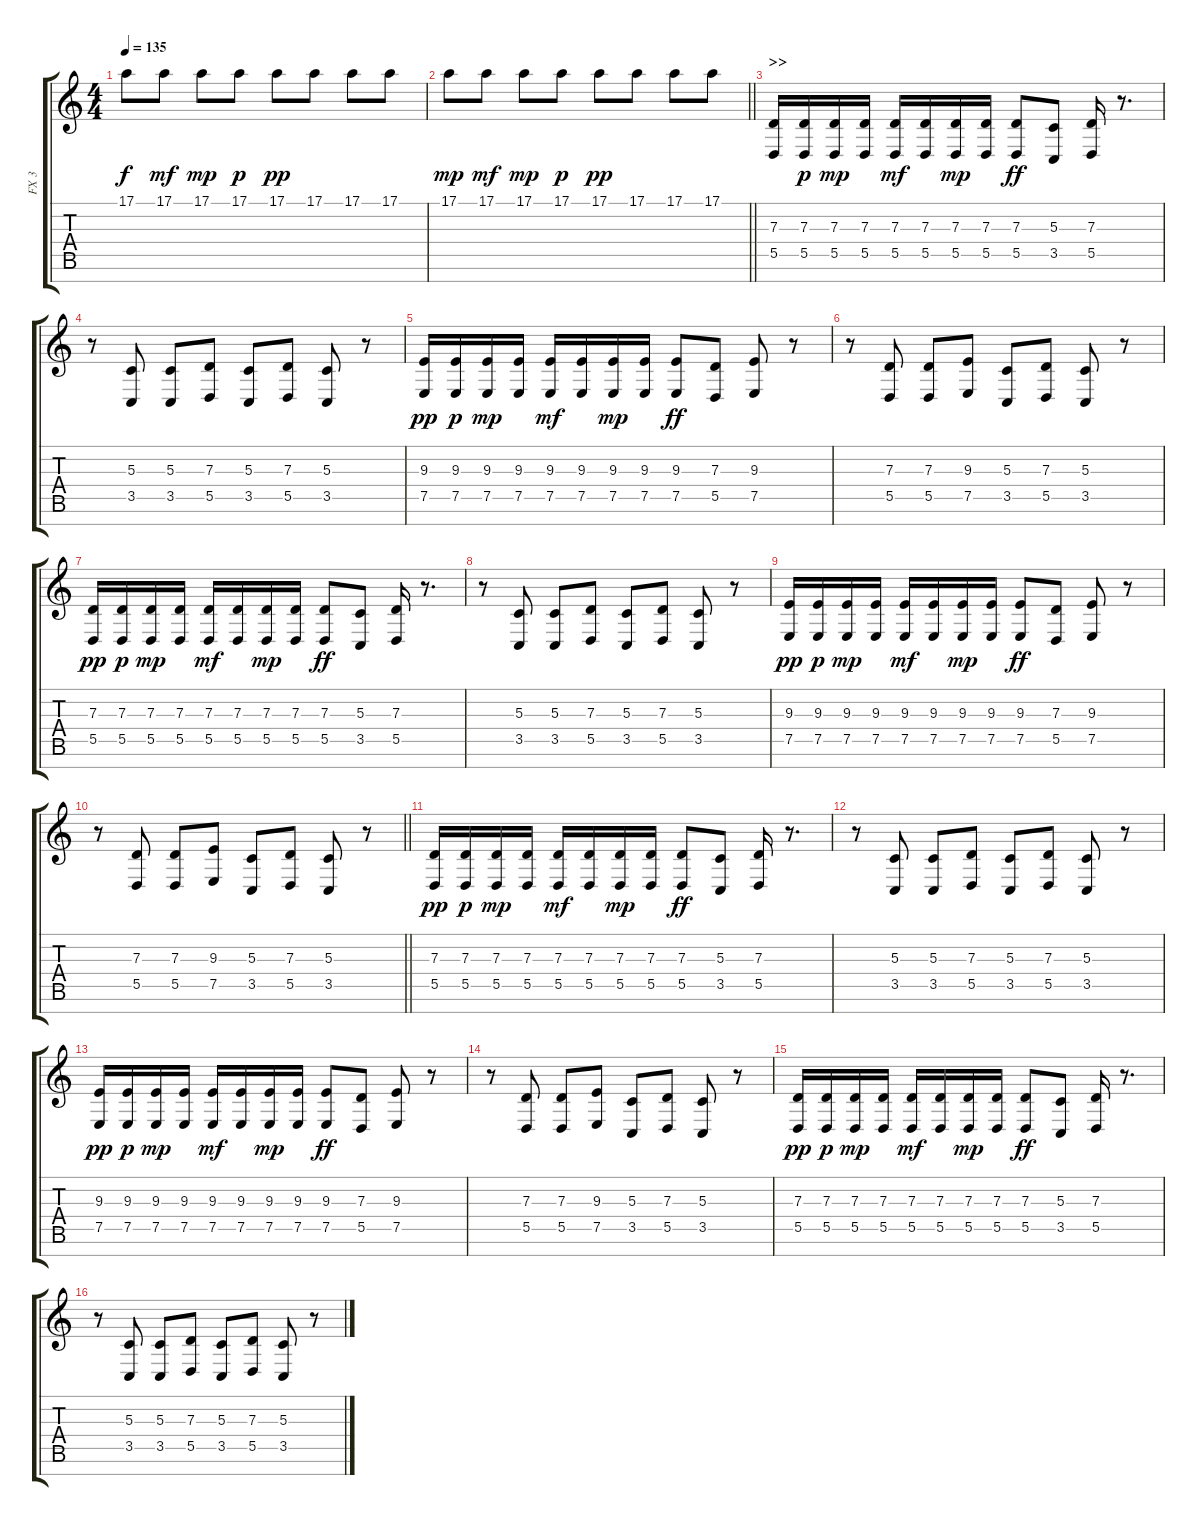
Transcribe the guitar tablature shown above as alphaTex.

\track ("FX 3" "FX 3") {instrument shamisen}
\staff {score tabs}
\tuning (E4 B3 G3 D3 A2 E2 B1) {hide}
\ts (4 4)
\tempo 135
\clef g2
\ks c
17.1.8{dy f} 17.1.8{dy mf} 17.1.8{dy mp} 17.1.8{dy p} 17.1.8{dy pp} 17.1.8 17.1.8 17.1.8 |
\barLineRight lightlight
17.1.8{dy mp} 17.1.8{dy mf} 17.1.8{dy mp} 17.1.8{dy p} 17.1.8{dy pp} 17.1.8 17.1.8 17.1.8 |
\section ("" ">>")
(7.3 5.5).16{volume 6 instrument lead8bassandlead} (7.3 5.5).16{dy p} (7.3 5.5).16{dy mp} (7.3 5.5).16 (7.3 5.5).16{dy mf} (7.3 5.5).16 (7.3 5.5).16{dy mp} (7.3 5.5).16 (7.3 5.5).8{dy ff} (5.3 3.5).8 (7.3 5.5).16 r.8{d} |
r.8 (5.3 3.5).8 (5.3 3.5).8 (7.3 5.5).8 (5.3 3.5).8 (7.3 5.5).8 (5.3 3.5).8 r.8 |
(9.3 7.5).16{dy pp} (9.3 7.5).16{dy p} (9.3 7.5).16{dy mp} (9.3 7.5).16 (9.3 7.5).16{dy mf} (9.3 7.5).16 (9.3 7.5).16{dy mp} (9.3 7.5).16 (9.3 7.5).8{dy ff} (7.3 5.5).8 (9.3 7.5).8 r.8 |
r.8 (7.3 5.5).8 (7.3 5.5).8 (9.3 7.5).8 (5.3 3.5).8 (7.3 5.5).8 (5.3 3.5).8 r.8 |
(7.3 5.5).16{dy pp instrument lead8bassandlead} (7.3 5.5).16{dy p} (7.3 5.5).16{dy mp} (7.3 5.5).16 (7.3 5.5).16{dy mf} (7.3 5.5).16 (7.3 5.5).16{dy mp} (7.3 5.5).16 (7.3 5.5).8{dy ff} (5.3 3.5).8 (7.3 5.5).16 r.8{d} |
r.8 (5.3 3.5).8 (5.3 3.5).8 (7.3 5.5).8 (5.3 3.5).8 (7.3 5.5).8 (5.3 3.5).8 r.8 |
(9.3 7.5).16{dy pp} (9.3 7.5).16{dy p} (9.3 7.5).16{dy mp} (9.3 7.5).16 (9.3 7.5).16{dy mf} (9.3 7.5).16 (9.3 7.5).16{dy mp} (9.3 7.5).16 (9.3 7.5).8{dy ff} (7.3 5.5).8 (9.3 7.5).8 r.8 |
\barLineRight lightlight
r.8 (7.3 5.5).8 (7.3 5.5).8 (9.3 7.5).8 (5.3 3.5).8 (7.3 5.5).8 (5.3 3.5).8 r.8 |
\section ("" "")
(7.3 5.5).16{dy pp instrument lead8bassandlead} (7.3 5.5).16{dy p} (7.3 5.5).16{dy mp} (7.3 5.5).16 (7.3 5.5).16{dy mf} (7.3 5.5).16 (7.3 5.5).16{dy mp} (7.3 5.5).16 (7.3 5.5).8{dy ff} (5.3 3.5).8 (7.3 5.5).16 r.8{d} |
r.8 (5.3 3.5).8 (5.3 3.5).8 (7.3 5.5).8 (5.3 3.5).8 (7.3 5.5).8 (5.3 3.5).8 r.8 |
(9.3 7.5).16{dy pp} (9.3 7.5).16{dy p} (9.3 7.5).16{dy mp} (9.3 7.5).16 (9.3 7.5).16{dy mf} (9.3 7.5).16 (9.3 7.5).16{dy mp} (9.3 7.5).16 (9.3 7.5).8{dy ff} (7.3 5.5).8 (9.3 7.5).8 r.8 |
r.8 (7.3 5.5).8 (7.3 5.5).8 (9.3 7.5).8 (5.3 3.5).8 (7.3 5.5).8 (5.3 3.5).8 r.8 |
(7.3 5.5).16{dy pp instrument lead8bassandlead} (7.3 5.5).16{dy p} (7.3 5.5).16{dy mp} (7.3 5.5).16 (7.3 5.5).16{dy mf} (7.3 5.5).16 (7.3 5.5).16{dy mp} (7.3 5.5).16 (7.3 5.5).8{dy ff} (5.3 3.5).8 (7.3 5.5).16 r.8{d} |
r.8 (5.3 3.5).8 (5.3 3.5).8 (7.3 5.5).8 (5.3 3.5).8 (7.3 5.5).8 (5.3 3.5).8 r.8
